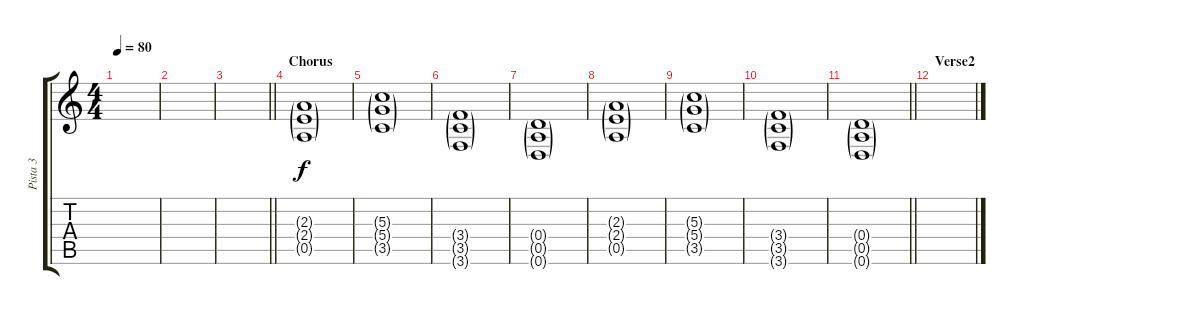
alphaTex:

\track ("Pista 3" "Pista 3") {instrument distortionguitar}
\staff {score tabs}
\tuning (E4 B3 G3 D3 A2 D2) {hide}
\ts (4 4)
\tempo 80
\clef g2
\ks c
|
|
\barLineRight lightlight
|
\section ("" "Chorus")
(2.3{g} 2.4{g} 0.5{g}).1{volume 16} |
(5.3{g} 5.4{g} 3.5{g}).1 |
(3.4{g} 3.5{g} 3.6{g}).1 |
(0.4{g} 0.5{g} 0.6{g}).1 |
(2.3{g} 2.4{g} 0.5{g}).1{volume 16} |
(5.3{g} 5.4{g} 3.5{g}).1 |
(3.4{g} 3.5{g} 3.6{g}).1 |
\barLineRight lightlight
(0.4{g} 0.5{g} 0.6{g}).1 |
\section ("" "Verse2")
